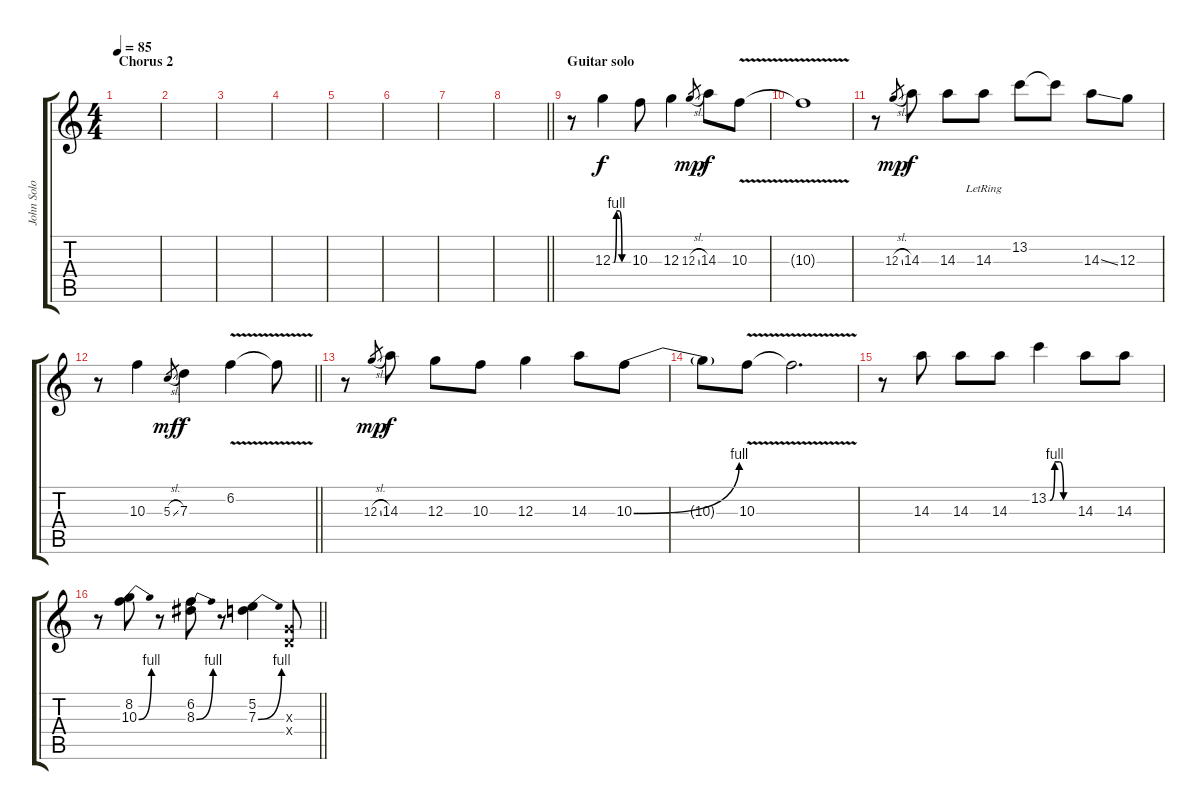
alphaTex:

\track ("John Solo" "John Solo") {instrument overdrivenguitar}
\staff {score tabs}
\tuning (E4 B3 G3 D3 A2 E2) {hide}
\ts (4 4)
\section ("" "Chorus 2")
\tempo 85
\clef g2
\ks c
|
|
|
|
|
|
|
\barLineRight lightlight
|
\section ("" "Guitar solo")
r.8{balance 0 instrument acousticguitarsteel} 12.3{be (custom 0 0 5 0 15 4 26 4 36 0 60 0)}.4 10.3.8 12.3.4 12.3{sl}.8{gr dy mp} 14.3.8{dy f} 10.3{v}.8 |
10.3{t}.1 |
r.8 12.3{sl}.8{gr dy mp} 14.3.8{dy f} 14.3.8 14.3{lr}.8 13.2.8 13.2{t}.8 14.3{ss}.8 12.3.8 |
\barLineRight lightlight
r.8 10.3.4 5.3{sl}.8{gr dy mf} 7.3.4{dy f} 6.2{v}.4 6.2{t}.8 |
r.8 12.3{sl}.8{gr dy mp} 14.3.8{dy f} 12.3.8 10.3.8 12.3.4 14.3.8 10.3{be (bend 0 0 60 4)}.8 |
10.3{t}.8 10.3{v}.8 10.3{t}.2{d} |
r.8 14.3.8 14.3.8 14.3.8 13.2{be (custom 0 0 4 0 15 4 27 4 36 0 60 0)}.4 14.3.8 14.3.8 |
\barLineRight lightlight
r.8 (8.2 10.3{be (bend 0 0 60 4)}).8 r.8 (6.2 8.3{be (bend 0 0 60 4)}).8 r.8 (5.2 7.3{be (bend 0 0 60 4)}).4 (0.3{x} 0.4{x}).8
